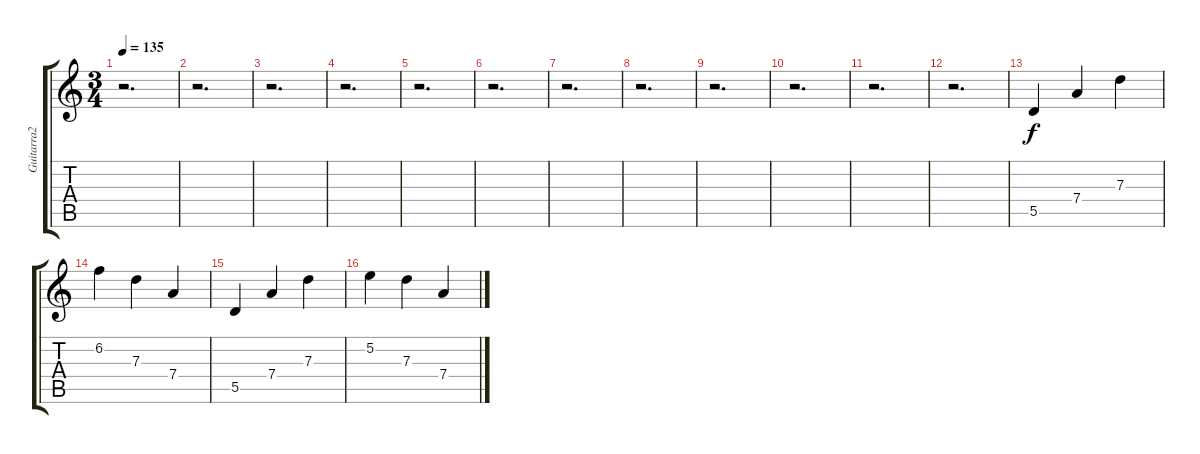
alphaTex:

\track ("Guitarra2 " "Guitarra2 ") {instrument electricguitarjazz}
\staff {score tabs}
\tuning (E4 B3 G3 D3 A2 E2) {hide}
\ts (3 4)
\tempo 135
\clef g2
\ks c
r.2{d dy f instrument electricguitarjazz} |
r.2{d} |
r.2{d} |
r.2{d} |
r.2{d} |
r.2{d} |
r.2{d} |
r.2{d} |
r.2{d} |
r.2{d} |
r.2{d} |
r.2{d} |
5.5.4 7.4.4 7.3.4 |
6.2.4 7.3.4 7.4.4 |
5.5.4 7.4.4 7.3.4 |
5.2.4 7.3.4 7.4.4
